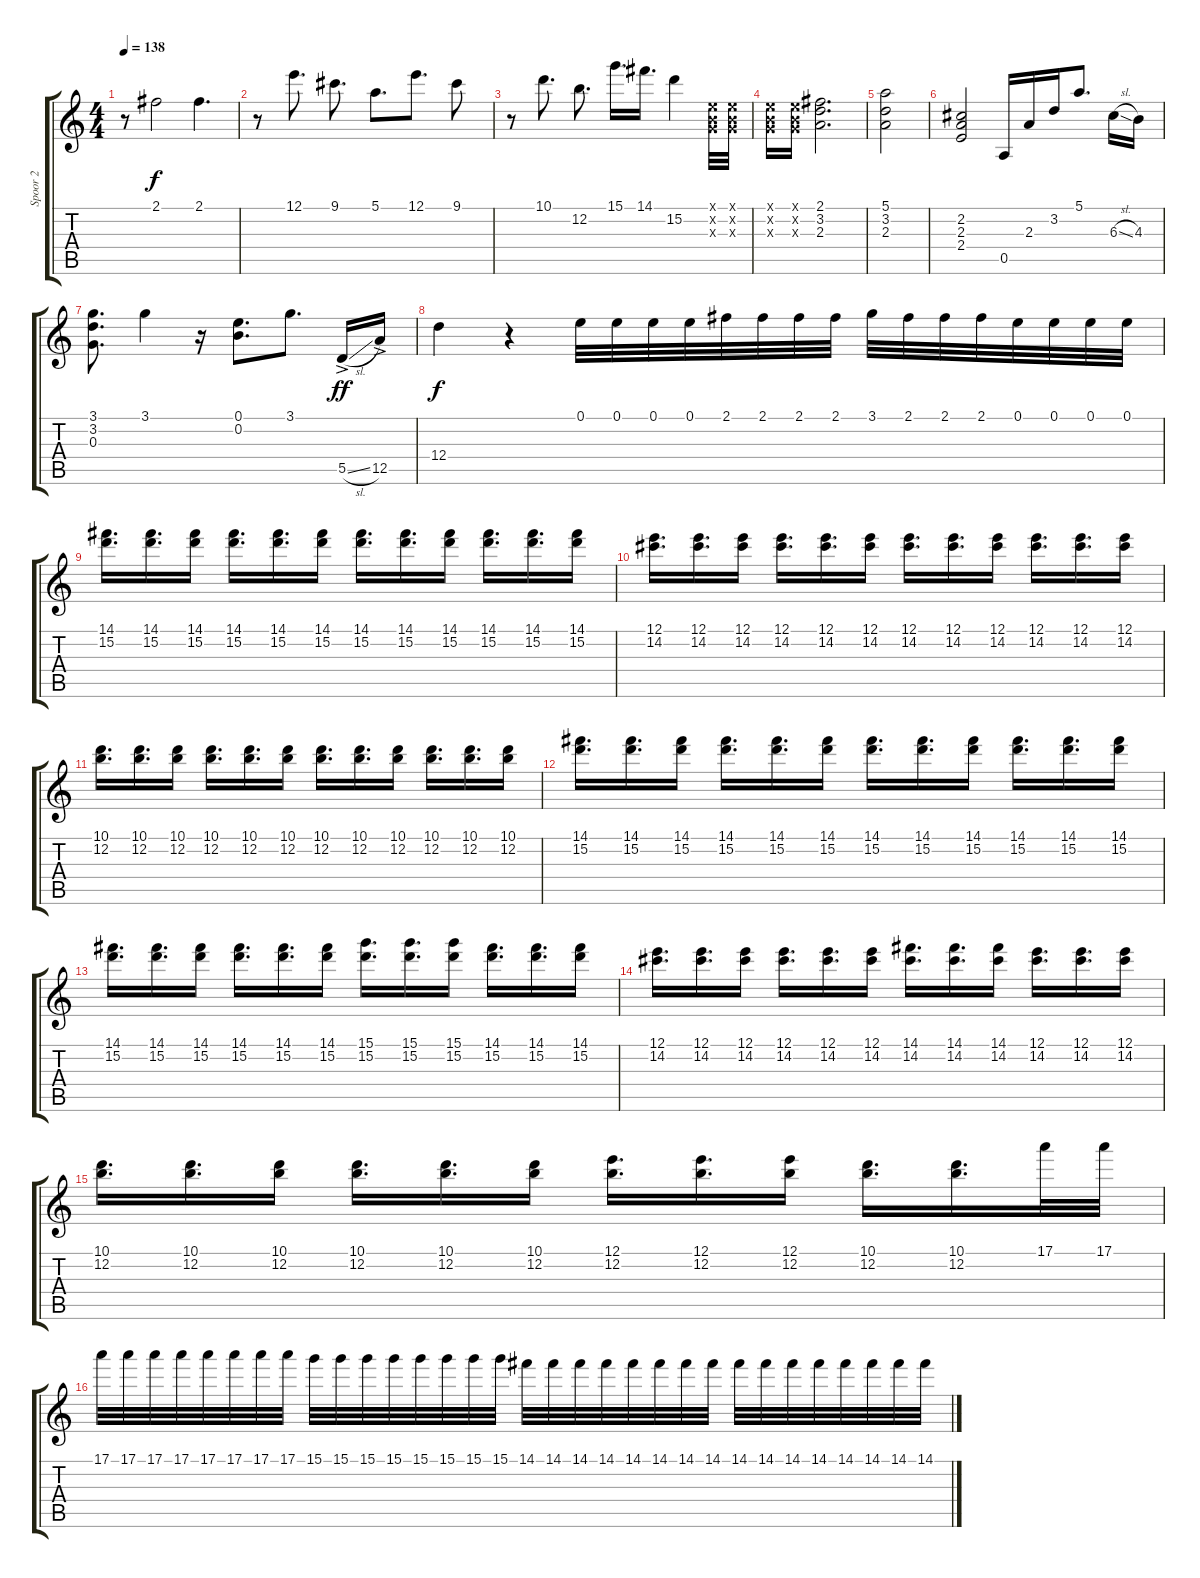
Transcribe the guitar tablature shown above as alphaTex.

\track ("Spoor 2" "Spoor 2") {instrument overdrivenguitar}
\staff {score tabs}
\tuning (E4 B3 G3 D3 A2 E2) {hide}
\ts (4 4)
\tempo 138
\clef g2
\ks c
r.8{dy f} 2.1.2 2.1.4{d} |
r.8 12.1.8{d} 9.1.8{d} 5.1.8{d} 12.1.8{d} 9.1.8 |
r.8 10.1.8{d} 12.2.8{d} 15.1.16{d} 14.1.16{d} 15.2.4 (0.1{x} 0.2{x} 0.3{x}).32 (0.1{x} 0.2{x} 0.3{x}).32 |
(0.1{x} 0.2{x} 0.3{x}).16 (0.1{x} 0.2{x} 0.3{x}).16 (2.1 3.2 2.3).2{d} |
(5.1 3.2 2.3).2 |
(2.2 2.3 2.4).2 0.5.16 2.3.16 3.2.16 5.1.8{d} 6.3{sl}.16 4.3.16 |
(3.1 3.2 0.3).8{d} 3.1.4 r.16 (0.1 0.2).8{d} 3.1.8{d} 5.5{sl ac}.16{dy ff} 12.5{ac}.16 |
12.4.4{dy f} r.4 0.1.32 0.1.32 0.1.32 0.1.32 2.1.32 2.1.32 2.1.32 2.1.32 3.1.32 2.1.32 2.1.32 2.1.32 0.1.32 0.1.32 0.1.32 0.1.32 |
(14.1 15.2).16{d} (14.1 15.2).16{d} (14.1 15.2).16 (14.1 15.2).16{d} (14.1 15.2).16{d} (14.1 15.2).16 (14.1 15.2).16{d} (14.1 15.2).16{d} (14.1 15.2).16 (14.1 15.2).16{d} (14.1 15.2).16{d} (14.1 15.2).16 |
(12.1 14.2).16{d} (12.1 14.2).16{d} (12.1 14.2).16 (12.1 14.2).16{d} (12.1 14.2).16{d} (12.1 14.2).16 (12.1 14.2).16{d} (12.1 14.2).16{d} (12.1 14.2).16 (12.1 14.2).16{d} (12.1 14.2).16{d} (12.1 14.2).16 |
(10.1 12.2).16{d} (10.1 12.2).16{d} (10.1 12.2).16 (10.1 12.2).16{d} (10.1 12.2).16{d} (10.1 12.2).16 (10.1 12.2).16{d} (10.1 12.2).16{d} (10.1 12.2).16 (10.1 12.2).16{d} (10.1 12.2).16{d} (10.1 12.2).16 |
(14.1 15.2).16{d} (14.1 15.2).16{d} (14.1 15.2).16 (14.1 15.2).16{d} (14.1 15.2).16{d} (14.1 15.2).16 (14.1 15.2).16{d} (14.1 15.2).16{d} (14.1 15.2).16 (14.1 15.2).16{d} (14.1 15.2).16{d} (14.1 15.2).16 |
(14.1 15.2).16{d} (14.1 15.2).16{d} (14.1 15.2).16 (14.1 15.2).16{d} (14.1 15.2).16{d} (14.1 15.2).16 (15.1 15.2).16{d} (15.1 15.2).16{d} (15.1 15.2).16 (14.1 15.2).16{d} (14.1 15.2).16{d} (14.1 15.2).16 |
(12.1 14.2).16{d} (12.1 14.2).16{d} (12.1 14.2).16 (12.1 14.2).16{d} (12.1 14.2).16{d} (12.1 14.2).16 (14.1 14.2).16{d} (14.1 14.2).16{d} (14.1 14.2).16 (12.1 14.2).16{d} (12.1 14.2).16{d} (12.1 14.2).16 |
(10.1 12.2).16{d} (10.1 12.2).16{d} (10.1 12.2).16 (10.1 12.2).16{d} (10.1 12.2).16{d} (10.1 12.2).16 (12.1 12.2).16{d} (12.1 12.2).16{d} (12.1 12.2).16 (10.1 12.2).16{d} (10.1 12.2).16{d} 17.1.32 17.1.32 |
17.1.32 17.1.32 17.1.32 17.1.32 17.1.32 17.1.32 17.1.32 17.1.32 15.1.32 15.1.32 15.1.32 15.1.32 15.1.32 15.1.32 15.1.32 15.1.32 14.1.32 14.1.32 14.1.32 14.1.32 14.1.32 14.1.32 14.1.32 14.1.32 14.1.32 14.1.32 14.1.32 14.1.32 14.1.32 14.1.32 14.1.32 14.1.32
